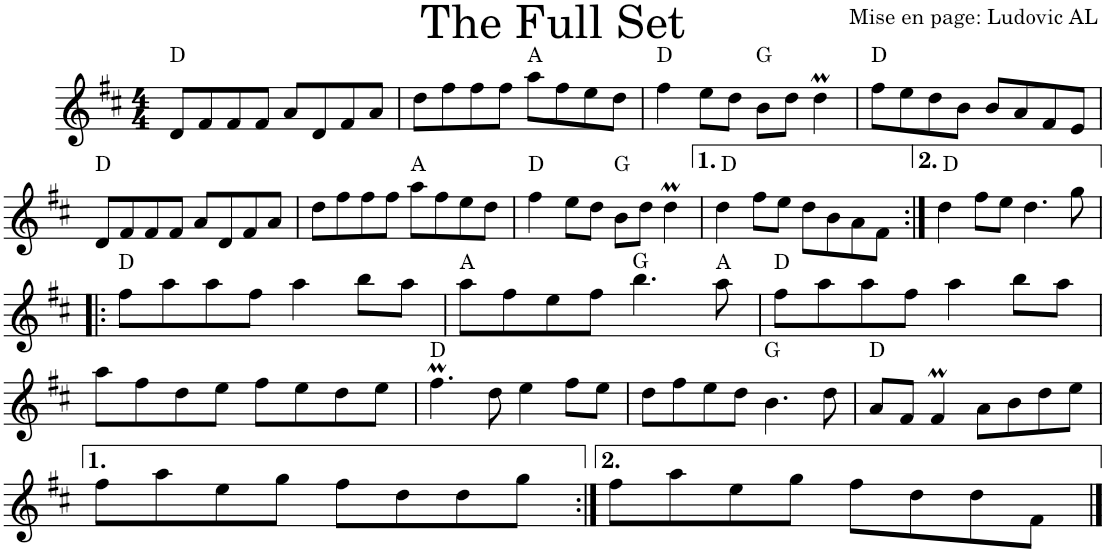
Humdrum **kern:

**kern	**harte
*part1	*part1
*staff1	*
*I"Voice	*
*I'V	*
*clefG2	*
*k[f#c#]	*
*M4/4	*
=1	=1
8d/L	D:maj
8f#/	.
8f#/	.
8f#/J	.
8a/L	.
8d/	.
8f#/	.
8a/J	.
=2	=2
8dd\L	.
8ff#\	.
8ff#\	.
8ff#\J	.
8aa\L	A:maj
8ff#\	.
8ee\	.
8dd\J	.
=3	=3
4ff#\	D:maj
8ee\L	.
8dd\J	.
8b\L	G:maj
8dd\J	.
4ddM\	.
=4	=4
8ff#\L	D:maj
8ee\	.
8dd\	.
8b\J	.
8b/L	.
8a/	.
8f#/	.
8e/J	.
!!LO:LB:g=z
=5	=5
8d/L	D:maj
8f#/	.
8f#/	.
8f#/J	.
8a/L	.
8d/	.
8f#/	.
8a/J	.
=6	=6
8dd\L	.
8ff#\	.
8ff#\	.
8ff#\J	.
8aa\L	A:maj
8ff#\	.
8ee\	.
8dd\J	.
=7	=7
4ff#\	D:maj
8ee\L	.
8dd\J	.
8b\L	G:maj
8dd\J	.
4ddM\	.
=8	=8
4dd\	D:maj
8ff#\L	.
8ee\J	.
8dd\L	.
8b\	.
8a\	.
8f#\J	.
=9:|!	=9:|!
4dd\	D:maj
8ff#\L	.
8ee\J	.
4.dd\	.
8gg\	.
!!LO:LB:g=z
=10!|:	=10!|:
8ff#\L	D:maj
8aa\	.
8aa\	.
8ff#\J	.
4aa\	.
8bb\L	.
8aa\J	.
=11	=11
8aa\L	A:maj
8ff#\	.
8ee\	.
8ff#\J	.
4.bb\	G:maj
8aa\	A:maj
=12	=12
8ff#\L	D:maj
8aa\	.
8aa\	.
8ff#\J	.
4aa\	.
8bb\L	.
8aa\J	.
!!LO:LB:g=z
=13	=13
8aa\L	.
8ff#\	.
8dd\	.
8ee\J	.
8ff#\L	.
8ee\	.
8dd\	.
8ee\J	.
=14	=14
4.ff#m\	D:maj
8dd\	.
4ee\	.
8ff#\L	.
8ee\J	.
=15	=15
8dd\L	.
8ff#\	.
8ee\	.
8dd\J	.
4.b\	G:maj
8dd\	.
=16	=16
8a/L	D:maj
8f#/J	.
4f#m/	.
8a\L	.
8b\	.
8dd\	.
8ee\J	.
!!LO:LB:g=z
=17	=17
8ff#\L	.
8aa\	.
8ee\	.
8gg\J	.
8ff#\L	.
8dd\	.
8dd\	.
8gg\J	.
=18:|!	=18:|!
8ff#\L	.
8aa\	.
8ee\	.
8gg\J	.
8ff#\L	.
8dd\	.
8dd\	.
8f#\J	.
==	==
*-	*-
